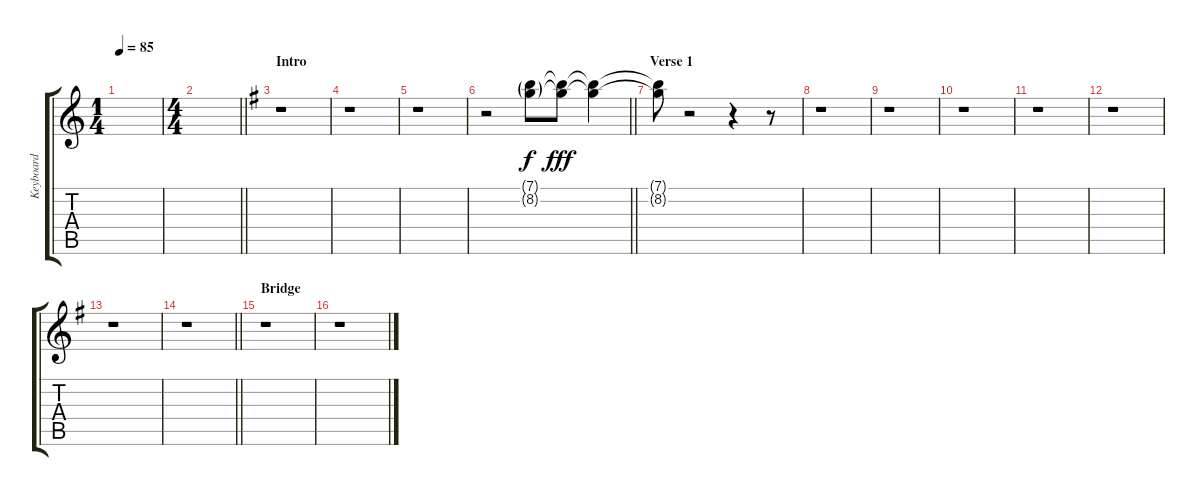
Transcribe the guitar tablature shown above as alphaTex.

\track ("Keyboard" "Keyboard") {instrument overdrivenguitar}
\staff {score tabs}
\tuning (E4 B3 G3 D3 A2 E2) {hide}
\ts (1 4)
\tempo 85
\clef g2
\ks c
|
\ts (4 4)
\barLineRight lightlight
|
\section ("" "Intro")
\ks g
r.1 |
r.1 |
r.1 |
\barLineRight lightlight
r.2 (7.1{g} 8.2{g}).8 (7.1{t} 8.2{t}).8{dy fff} (7.1{t} 8.2{t}).4 |
\section ("" "Verse 1")
(7.1{t} 8.2{t}).8 r.2 r.4 r.8 |
r.1 |
r.1 |
r.1 |
r.1 |
r.1 |
r.1 |
\barLineRight lightlight
r.1 |
\section ("" "Bridge")
r.1 |
r.1
